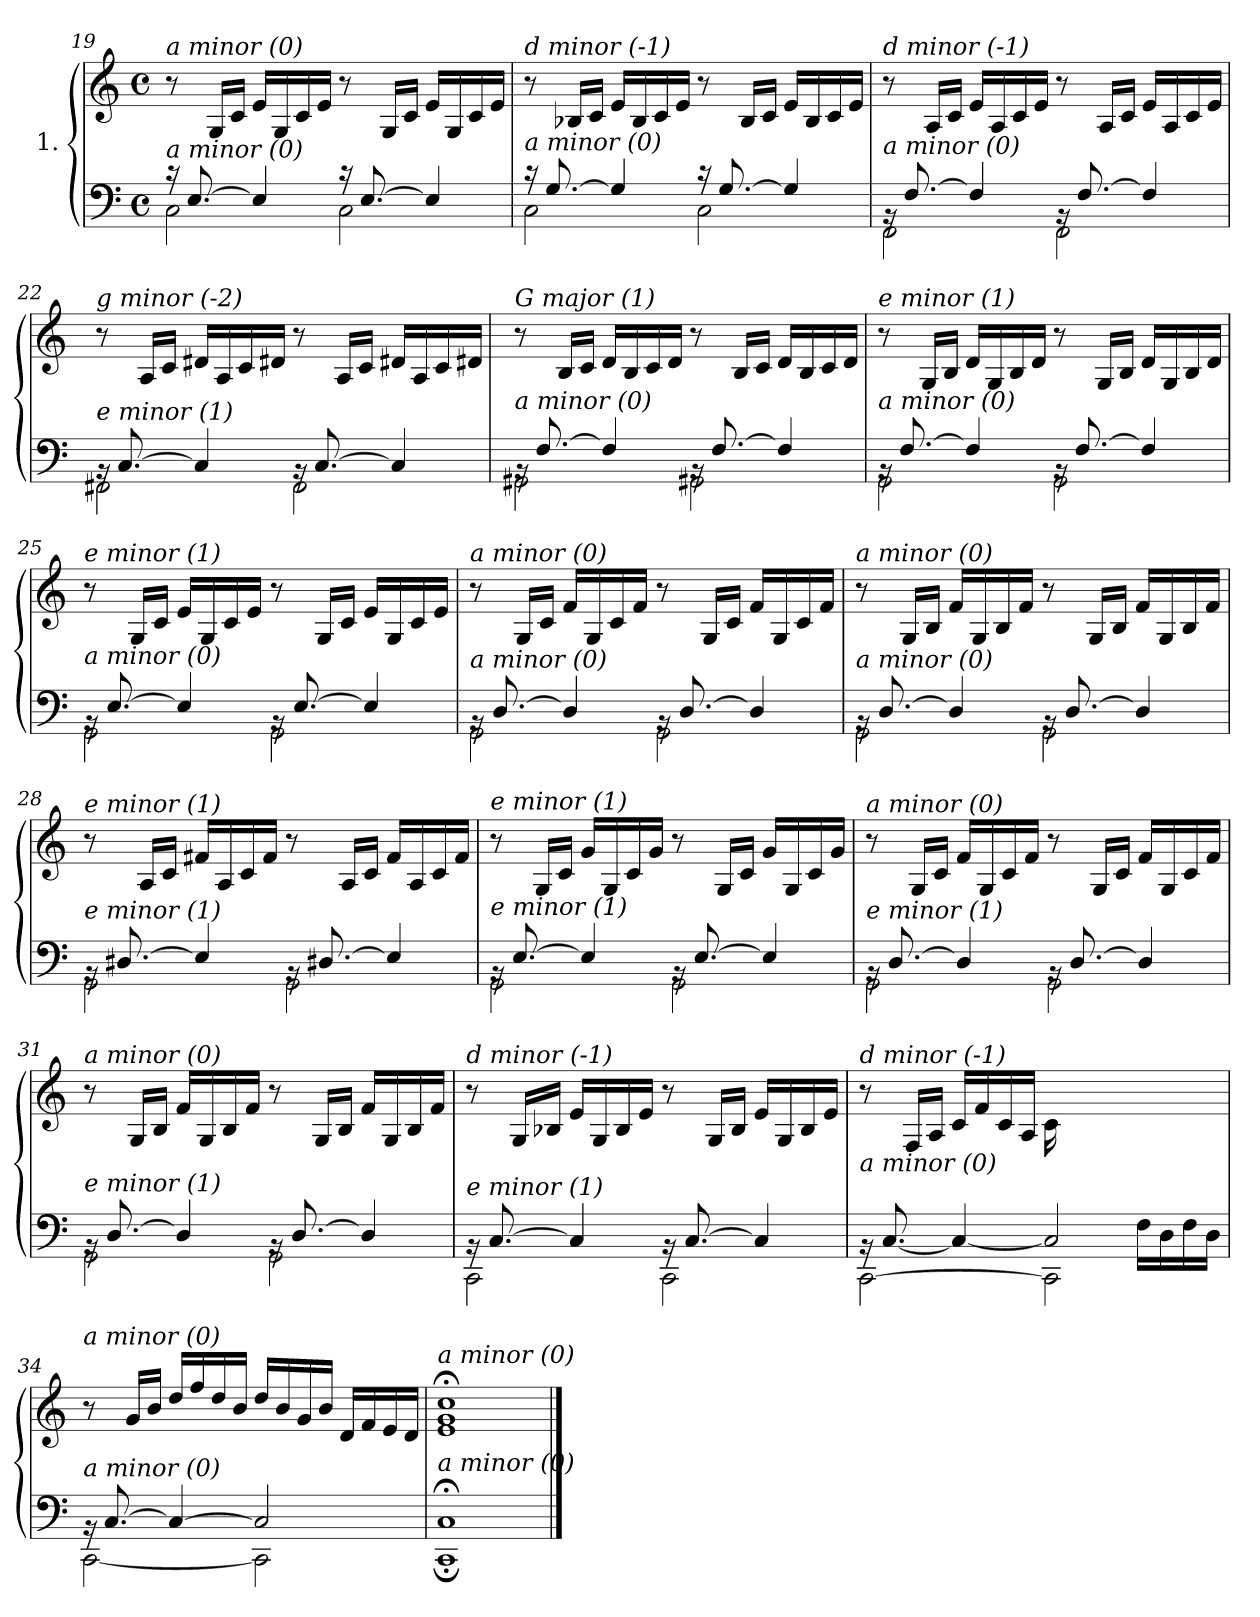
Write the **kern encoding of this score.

**kern	**kern
*part1	*part1
*staff2	*staff1
*I"1.	*
!!LO:PB:g=z
*clefF4	*clefG2
*k[]	*k[]
*M4/4	*M4/4
*met(c)	*met(c)
=19	=19
*^	*
!	!	!LO:TX:i:t=a minor (0)
!LO:TX:i:t=a minor (0)	!	!
16r	2C\	8r
[8.E/	.	.
.	.	16G/LL
.	.	16c/JJ
4E/]	.	16e/LL
.	.	16G/
.	.	16c/
.	.	16e/JJ
16r	2C\	8r
[8.E/	.	.
.	.	16G/LL
.	.	16c/JJ
4E/]	.	16e/LL
.	.	16G/
.	.	16c/
.	.	16e/JJ
=20	=20	=20
!	!	!LO:TX:i:t=d minor (-1)
!LO:TX:i:t=a minor (0)	!	!
16r	2C\	8r
[8.G/	.	.
.	.	16B-X/LL
.	.	16c/JJ
4G/]	.	16e/LL
.	.	16B-/
.	.	16c/
.	.	16e/JJ
16r	2C\	8r
[8.G/	.	.
.	.	16B-/LL
.	.	16c/JJ
4G/]	.	16e/LL
.	.	16B-/
.	.	16c/
.	.	16e/JJ
=21	=21	=21
!	!	!LO:TX:i:t=d minor (-1)
!LO:TX:i:t=a minor (0)	!	!
16rBB	2FF\	8r
[8.F/	.	.
.	.	16A/LL
.	.	16c/JJ
4F/]	.	16e/LL
.	.	16A/
.	.	16c/
.	.	16e/JJ
16rBB	2FF\	8r
[8.F/	.	.
.	.	16A/LL
.	.	16c/JJ
4F/]	.	16e/LL
.	.	16A/
.	.	16c/
.	.	16e/JJ
!!LO:LB:g=z
=22	=22	=22
!	!	!LO:TX:i:t=g minor (-2)
!LO:TX:i:t=e minor (1)	!	!
16rBB	2FF#X\	8r
[8.C/	.	.
.	.	16A/LL
.	.	16c/JJ
4C/]	.	16d#Xi/LL
.	.	16A/
.	.	16c/
.	.	16d#Xi/JJ
16rBB	2FF#\	8r
[8.C/	.	.
.	.	16A/LL
.	.	16c/JJ
4C/]	.	16d#Xi/LL
.	.	16A/
.	.	16c/
.	.	16d#Xi/JJ
=23	=23	=23
!	!	!LO:TX:i:t=G major (1)
!LO:TX:i:t=a minor (0)	!	!
16rBB	2GG#Xi\	8r
[8.F/	.	.
.	.	16B/LL
.	.	16c/JJ
4F/]	.	16d/LL
.	.	16B/
.	.	16c/
.	.	16d/JJ
16rBB	2GG#Xi\	8r
[8.F/	.	.
.	.	16B/LL
.	.	16c/JJ
4F/]	.	16d/LL
.	.	16B/
.	.	16c/
.	.	16d/JJ
=24	=24	=24
!	!	!LO:TX:i:t=e minor (1)
!LO:TX:i:t=a minor (0)	!	!
16rBB	2GG\	8r
[8.F/	.	.
.	.	16G/LL
.	.	16B/JJ
4F/]	.	16d/LL
.	.	16G/
.	.	16B/
.	.	16d/JJ
16rBB	2GG\	8r
[8.F/	.	.
.	.	16G/LL
.	.	16B/JJ
4F/]	.	16d/LL
.	.	16G/
.	.	16B/
.	.	16d/JJ
!!LO:LB:g=z
=25	=25	=25
!	!	!LO:TX:i:t=e minor (1)
!LO:TX:i:t=a minor (0)	!	!
16rBB	2GG\	8r
[8.E/	.	.
.	.	16G/LL
.	.	16c/JJ
4E/]	.	16e/LL
.	.	16G/
.	.	16c/
.	.	16e/JJ
16rBB	2GG\	8r
[8.E/	.	.
.	.	16G/LL
.	.	16c/JJ
4E/]	.	16e/LL
.	.	16G/
.	.	16c/
.	.	16e/JJ
=26	=26	=26
!	!	!LO:TX:i:t=a minor (0)
!LO:TX:i:t=a minor (0)	!	!
16rBB	2GG\	8r
[8.D/	.	.
.	.	16G/LL
.	.	16c/JJ
4D/]	.	16f/LL
.	.	16G/
.	.	16c/
.	.	16f/JJ
16rBB	2GG\	8r
[8.D/	.	.
.	.	16G/LL
.	.	16c/JJ
4D/]	.	16f/LL
.	.	16G/
.	.	16c/
.	.	16f/JJ
=27	=27	=27
!	!	!LO:TX:i:t=a minor (0)
!LO:TX:i:t=a minor (0)	!	!
16rBB	2GG\	8r
[8.D/	.	.
.	.	16G/LL
.	.	16B/JJ
4D/]	.	16f/LL
.	.	16G/
.	.	16B/
.	.	16f/JJ
16rBB	2GG\	8r
[8.D/	.	.
.	.	16G/LL
.	.	16B/JJ
4D/]	.	16f/LL
.	.	16G/
.	.	16B/
.	.	16f/JJ
!!LO:LB:g=z
=28	=28	=28
!	!	!LO:TX:i:t=e minor (1)
!LO:TX:i:t=e minor (1)	!	!
16rBB	2GG\	8r
[8.D#Xi/	.	.
.	.	16A/LL
.	.	16c/JJ
4E-/]	.	16f#X/LL
.	.	16A/
.	.	16c/
.	.	16f#/JJ
16rBB	2GG\	8r
[8.D#Xi/	.	.
.	.	16A/LL
.	.	16c/JJ
4E-/]	.	16f#/LL
.	.	16A/
.	.	16c/
.	.	16f#/JJ
=29	=29	=29
!	!	!LO:TX:i:t=e minor (1)
!LO:TX:i:t=e minor (1)	!	!
16rBB	2GG\	8r
[8.E/	.	.
.	.	16G/LL
.	.	16c/JJ
4E/]	.	16g/LL
.	.	16G/
.	.	16c/
.	.	16g/JJ
16rBB	2GG\	8r
[8.E/	.	.
.	.	16G/LL
.	.	16c/JJ
4E/]	.	16g/LL
.	.	16G/
.	.	16c/
.	.	16g/JJ
=30	=30	=30
!	!	!LO:TX:i:t=a minor (0)
!LO:TX:i:t=e minor (1)	!	!
16rBB	2GG\	8r
[8.D/	.	.
.	.	16G/LL
.	.	16c/JJ
4D/]	.	16f/LL
.	.	16G/
.	.	16c/
.	.	16f/JJ
16rBB	2GG\	8r
[8.D/	.	.
.	.	16G/LL
.	.	16c/JJ
4D/]	.	16f/LL
.	.	16G/
.	.	16c/
.	.	16f/JJ
!!LO:LB:g=z
=31	=31	=31
!	!	!LO:TX:i:t=a minor (0)
!LO:TX:i:t=e minor (1)	!	!
16rBB	2GG\	8r
[8.D/	.	.
.	.	16G/LL
.	.	16B/JJ
4D/]	.	16f/LL
.	.	16G/
.	.	16B/
.	.	16f/JJ
16rBB	2GG\	8r
[8.D/	.	.
.	.	16G/LL
.	.	16B/JJ
4D/]	.	16f/LL
.	.	16G/
.	.	16B/
.	.	16f/JJ
=32	=32	=32
!	!	!LO:TX:i:t=d minor (-1)
!LO:TX:i:t=e minor (1)	!	!
16rBB	2CC\	8r
[8.C/	.	.
.	.	16G/LL
.	.	16B-X/JJ
4C/]	.	16e/LL
.	.	16G/
.	.	16B-/
.	.	16e/JJ
16rBB	2CC\	8r
[8.C/	.	.
.	.	16G/LL
.	.	16B-/JJ
4C/]	.	16e/LL
.	.	16G/
.	.	16B-/
.	.	16e/JJ
=33	=33	=33
*	*^	*
!	!	!	!LO:TX:i:t=d minor (-1)
!LO:TX:i:t=a minor (0)	!	!	!
2ryy	16rBB	[2CC\	8r
.	[8.C/	.	.
.	.	.	16F/LL
.	.	.	16A/JJ
.	4C/_	.	16c/LL
.	.	.	16f/
.	.	.	16c/
.	.	.	16A/JJ
16ryy	2C/]	2CC\]	16c\LL
16A/	.	.	4..ryy
16F/	.	.	.
16A/JJ	.	.	.
16F\LL	.	.	.
16D\	.	.	.
16F\	.	.	.
16D\JJ	.	.	.
*	*v	*v	*
!!LO:LB:g=z
=34	=34	=34
!	!	!LO:TX:i:t=a minor (0)
!LO:TX:i:t=a minor (0)	!	!
16rBB	[2CC\	8r
[8.C/	.	.
.	.	16g/LL
.	.	16b/JJ
4C/_	.	16dd/LL
.	.	16ff/
.	.	16dd/
.	.	16b/JJ
2C/]	2CC\]	16dd/LL
.	.	16b/
.	.	16g/
.	.	16b/JJ
.	.	16d/LL
.	.	16f/
.	.	16e/
.	.	16d/JJ
=35	=35	=35
!	!	!LO:TX:i:t=a minor (0)
!LO:TX:i:t=a minor (0)	!	!
1C;<	1CC;<	1e; 1g; 1cc;
*v	*v	*
==	==
*-	*-
